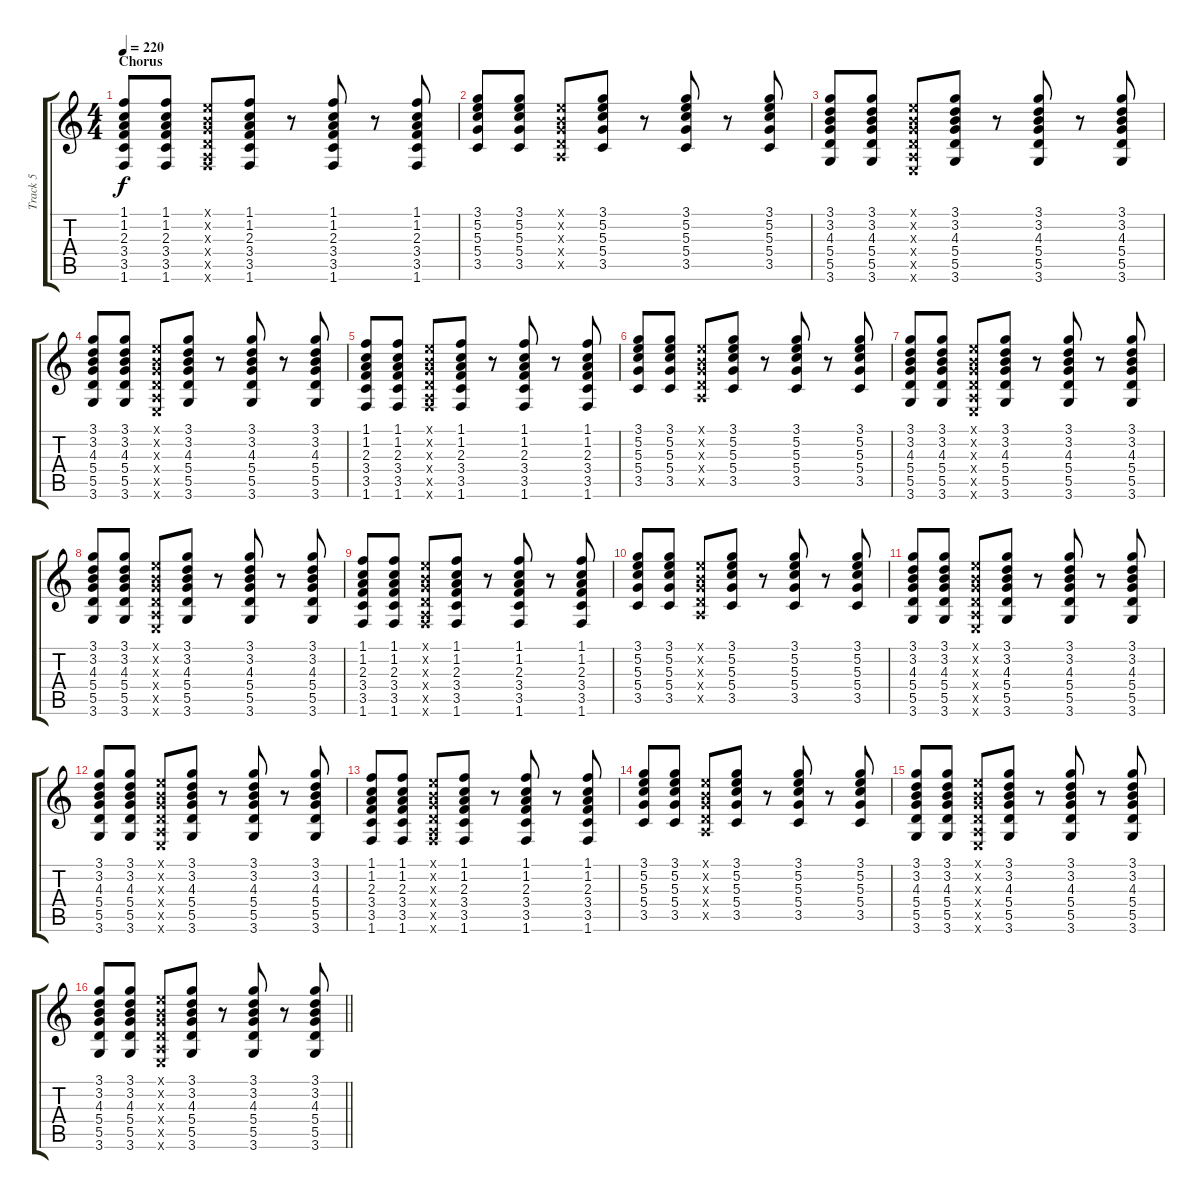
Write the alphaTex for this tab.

\track ("Track 5" "Track 5") {instrument electricguitarclean}
\staff {score tabs}
\tuning (E4 B3 G3 D3 A2 E2) {hide}
\ts (4 4)
\section ("" "Chorus")
\tempo 220
\clef g2
\ks c
(1.1 1.2 2.3 3.4 3.5 1.6).8{dy f} (1.1 1.2 2.3 3.4 3.5 1.6).8 (0.1{x} 0.2{x} 0.3{x} 0.4{x} 0.5{x} 1.6{x}).8 (1.1 1.2 2.3 3.4 3.5 1.6).8 r.8 (1.1 1.2 2.3 3.4 3.5 1.6).8 r.8 (1.1 1.2 2.3 3.4 3.5 1.6).8 |
(3.1 5.2 5.3 5.4 3.5).8 (3.1 5.2 5.3 5.4 3.5).8 (0.1{x} 0.2{x} 0.3{x} 0.4{x} 0.5{x}).8 (3.1 5.2 5.3 5.4 3.5).8 r.8 (3.1 5.2 5.3 5.4 3.5).8 r.8 (3.1 5.2 5.3 5.4 3.5).8 |
(3.1 3.2 4.3 5.4 5.5 3.6).8 (3.1 3.2 4.3 5.4 5.5 3.6).8 (0.1{x} 0.2{x} 0.3{x} 0.4{x} 0.5{x} 0.6{x}).8 (3.1 3.2 4.3 5.4 5.5 3.6).8 r.8 (3.1 3.2 4.3 5.4 5.5 3.6).8 r.8 (3.1 3.2 4.3 5.4 5.5 3.6).8 |
(3.1 3.2 4.3 5.4 5.5 3.6).8 (3.1 3.2 4.3 5.4 5.5 3.6).8 (0.1{x} 0.2{x} 0.3{x} 0.4{x} 0.5{x} 0.6{x}).8 (3.1 3.2 4.3 5.4 5.5 3.6).8 r.8 (3.1 3.2 4.3 5.4 5.5 3.6).8 r.8 (3.1 3.2 4.3 5.4 5.5 3.6).8 |
(1.1 1.2 2.3 3.4 3.5 1.6).8 (1.1 1.2 2.3 3.4 3.5 1.6).8 (0.1{x} 0.2{x} 0.3{x} 0.4{x} 0.5{x} 1.6{x}).8 (1.1 1.2 2.3 3.4 3.5 1.6).8 r.8 (1.1 1.2 2.3 3.4 3.5 1.6).8 r.8 (1.1 1.2 2.3 3.4 3.5 1.6).8 |
(3.1 5.2 5.3 5.4 3.5).8 (3.1 5.2 5.3 5.4 3.5).8 (0.1{x} 0.2{x} 0.3{x} 0.4{x} 0.5{x}).8 (3.1 5.2 5.3 5.4 3.5).8 r.8 (3.1 5.2 5.3 5.4 3.5).8 r.8 (3.1 5.2 5.3 5.4 3.5).8 |
(3.1 3.2 4.3 5.4 5.5 3.6).8 (3.1 3.2 4.3 5.4 5.5 3.6).8 (0.1{x} 0.2{x} 0.3{x} 0.4{x} 0.5{x} 0.6{x}).8 (3.1 3.2 4.3 5.4 5.5 3.6).8 r.8 (3.1 3.2 4.3 5.4 5.5 3.6).8 r.8 (3.1 3.2 4.3 5.4 5.5 3.6).8 |
(3.1 3.2 4.3 5.4 5.5 3.6).8 (3.1 3.2 4.3 5.4 5.5 3.6).8 (0.1{x} 0.2{x} 0.3{x} 0.4{x} 0.5{x} 0.6{x}).8 (3.1 3.2 4.3 5.4 5.5 3.6).8 r.8 (3.1 3.2 4.3 5.4 5.5 3.6).8 r.8 (3.1 3.2 4.3 5.4 5.5 3.6).8 |
(1.1 1.2 2.3 3.4 3.5 1.6).8 (1.1 1.2 2.3 3.4 3.5 1.6).8 (0.1{x} 0.2{x} 0.3{x} 0.4{x} 0.5{x} 1.6{x}).8 (1.1 1.2 2.3 3.4 3.5 1.6).8 r.8 (1.1 1.2 2.3 3.4 3.5 1.6).8 r.8 (1.1 1.2 2.3 3.4 3.5 1.6).8 |
(3.1 5.2 5.3 5.4 3.5).8 (3.1 5.2 5.3 5.4 3.5).8 (0.1{x} 0.2{x} 0.3{x} 0.4{x} 0.5{x}).8 (3.1 5.2 5.3 5.4 3.5).8 r.8 (3.1 5.2 5.3 5.4 3.5).8 r.8 (3.1 5.2 5.3 5.4 3.5).8 |
(3.1 3.2 4.3 5.4 5.5 3.6).8 (3.1 3.2 4.3 5.4 5.5 3.6).8 (0.1{x} 0.2{x} 0.3{x} 0.4{x} 0.5{x} 0.6{x}).8 (3.1 3.2 4.3 5.4 5.5 3.6).8 r.8 (3.1 3.2 4.3 5.4 5.5 3.6).8 r.8 (3.1 3.2 4.3 5.4 5.5 3.6).8 |
(3.1 3.2 4.3 5.4 5.5 3.6).8 (3.1 3.2 4.3 5.4 5.5 3.6).8 (0.1{x} 0.2{x} 0.3{x} 0.4{x} 0.5{x} 0.6{x}).8 (3.1 3.2 4.3 5.4 5.5 3.6).8 r.8 (3.1 3.2 4.3 5.4 5.5 3.6).8 r.8 (3.1 3.2 4.3 5.4 5.5 3.6).8 |
(1.1 1.2 2.3 3.4 3.5 1.6).8 (1.1 1.2 2.3 3.4 3.5 1.6).8 (0.1{x} 0.2{x} 0.3{x} 0.4{x} 0.5{x} 1.6{x}).8 (1.1 1.2 2.3 3.4 3.5 1.6).8 r.8 (1.1 1.2 2.3 3.4 3.5 1.6).8 r.8 (1.1 1.2 2.3 3.4 3.5 1.6).8 |
(3.1 5.2 5.3 5.4 3.5).8 (3.1 5.2 5.3 5.4 3.5).8 (0.1{x} 0.2{x} 0.3{x} 0.4{x} 0.5{x}).8 (3.1 5.2 5.3 5.4 3.5).8 r.8 (3.1 5.2 5.3 5.4 3.5).8 r.8 (3.1 5.2 5.3 5.4 3.5).8 |
(3.1 3.2 4.3 5.4 5.5 3.6).8 (3.1 3.2 4.3 5.4 5.5 3.6).8 (0.1{x} 0.2{x} 0.3{x} 0.4{x} 0.5{x} 0.6{x}).8 (3.1 3.2 4.3 5.4 5.5 3.6).8 r.8 (3.1 3.2 4.3 5.4 5.5 3.6).8 r.8 (3.1 3.2 4.3 5.4 5.5 3.6).8 |
\barLineRight lightlight
(3.1 3.2 4.3 5.4 5.5 3.6).8 (3.1 3.2 4.3 5.4 5.5 3.6).8 (0.1{x} 0.2{x} 0.3{x} 0.4{x} 0.5{x} 0.6{x}).8 (3.1 3.2 4.3 5.4 5.5 3.6).8 r.8 (3.1 3.2 4.3 5.4 5.5 3.6).8 r.8 (3.1 3.2 4.3 5.4 5.5 3.6).8
